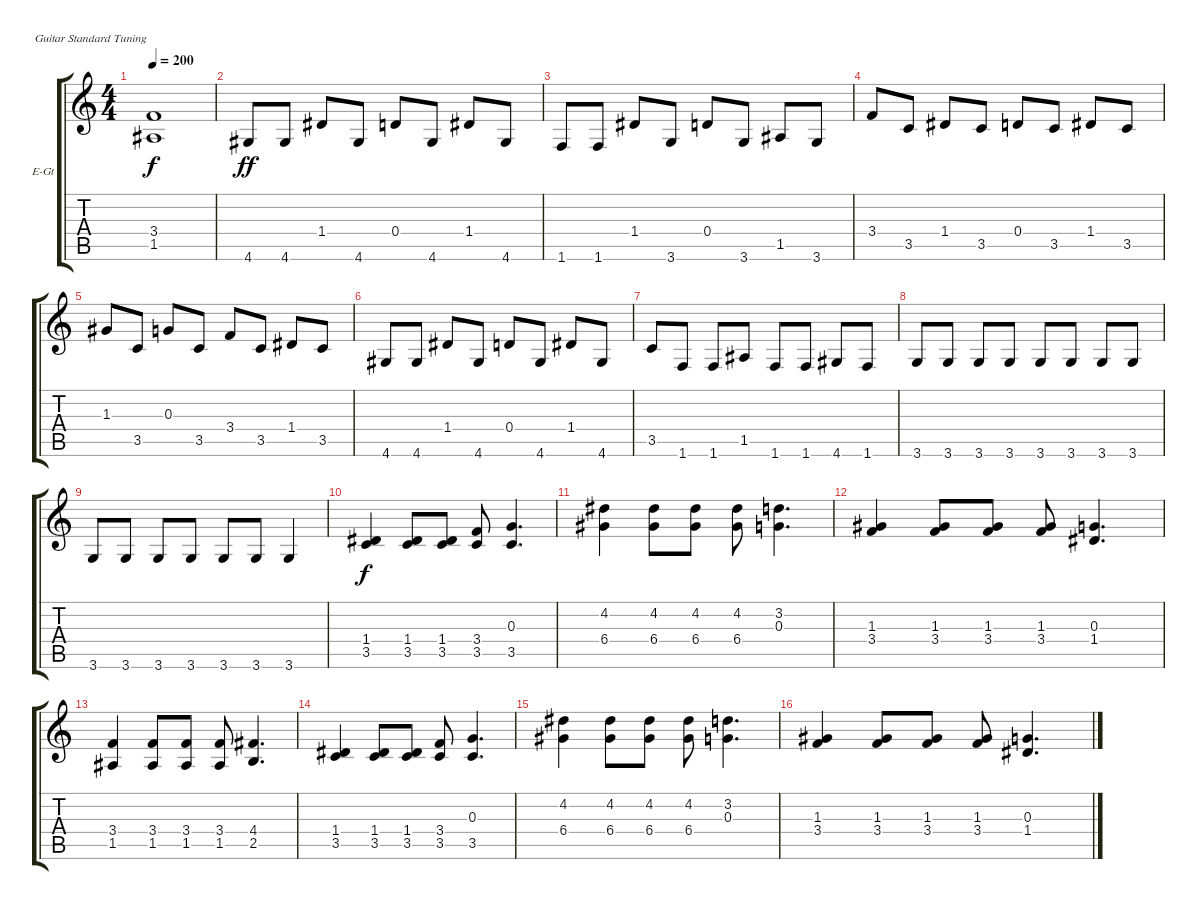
\bracketExtendMode groupsimilarinstruments
\firstSystemTrackNameOrientation horizontal
\otherSystemsTrackNameOrientation horizontal
\track ("Дисторшн" "E-Gt") {instrument distortionguitar}
\staff {score tabs}
\tuning (E4 B3 G3 D3 A2 E2)
\ts (4 4)
\tempo 200
\clef g2
\ks c
(3.4 1.5).1{dy f} |
4.6.8{dy ff} 4.6.8 1.4.8 4.6.8 0.4.8 4.6.8 1.4.8 4.6.8 |
1.6.8 1.6.8 1.4.8 3.6.8 0.4.8 3.6.8 1.5.8 3.6.8 |
3.4.8 3.5.8 1.4.8 3.5.8 0.4.8 3.5.8 1.4.8 3.5.8 |
1.3.8 3.5.8 0.3.8 3.5.8 3.4.8 3.5.8 1.4.8 3.5.8 |
4.6.8 4.6.8 1.4.8 4.6.8 0.4.8 4.6.8 1.4.8 4.6.8 |
3.5.8 1.6.8 1.6.8 1.5.8 1.6.8 1.6.8 4.6.8 1.6.8 |
3.6.8 3.6.8 3.6.8 3.6.8 3.6.8 3.6.8 3.6.8 3.6.8 |
3.6.8 3.6.8 3.6.8 3.6.8 3.6.8 3.6.8 3.6.4 |
(1.4 3.5).4{dy f} (1.4 3.5).8 (1.4 3.5).8 (3.4 3.5).8 (0.3 3.5).4{d} |
(4.2 6.4).4 (4.2 6.4).8 (4.2 6.4).8 (4.2 6.4).8 (3.2 0.3).4{d} |
(1.3 3.4).4 (1.3 3.4).8 (1.3 3.4).8 (1.3 3.4).8 (0.3 1.4).4{d} |
(3.4 1.5).4 (3.4 1.5).8 (3.4 1.5).8 (3.4 1.5).8 (4.4 2.5).4{d} |
(1.4 3.5).4 (1.4 3.5).8 (1.4 3.5).8 (3.4 3.5).8 (0.3 3.5).4{d} |
(4.2 6.4).4 (4.2 6.4).8 (4.2 6.4).8 (4.2 6.4).8 (3.2 0.3).4{d} |
(1.3 3.4).4 (1.3 3.4).8 (1.3 3.4).8 (1.3 3.4).8 (0.3 1.4).4{d}
